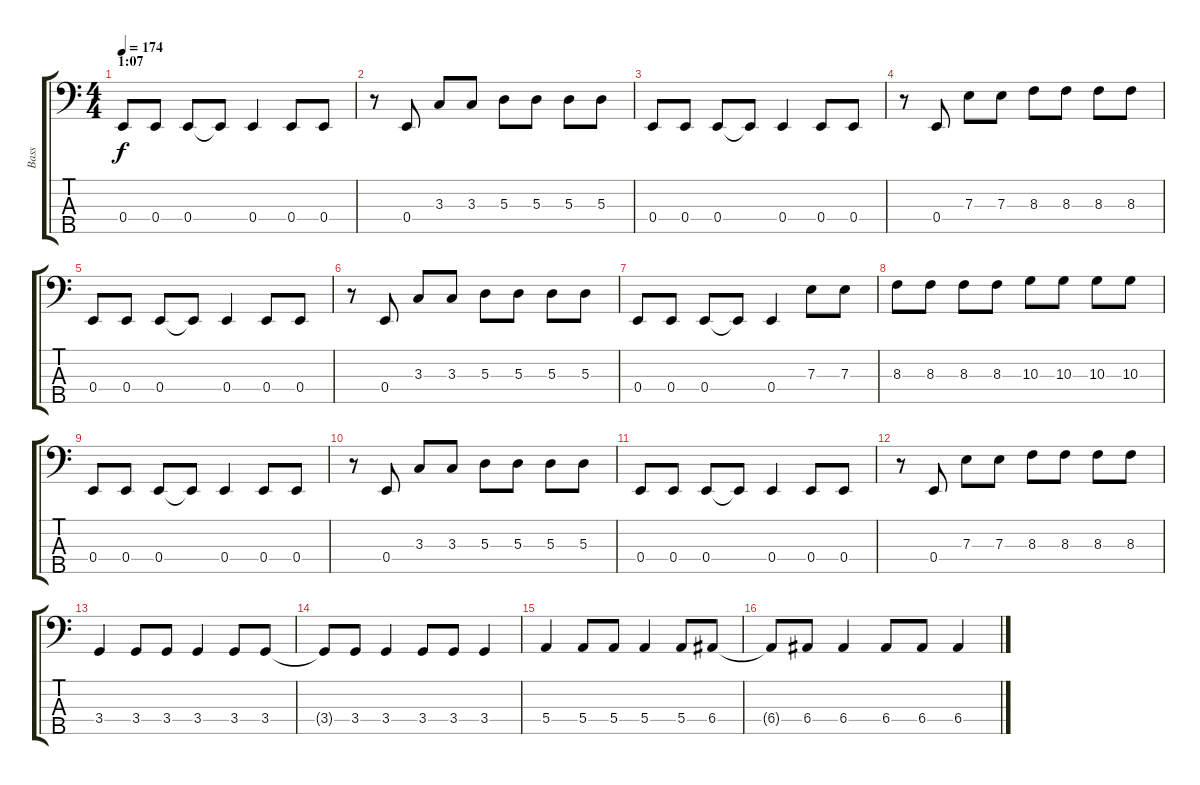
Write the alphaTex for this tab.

\track ("Bass" "Bass") {instrument electricbassfinger}
\staff {score tabs}
\tuning (G2 D2 A1 E1 B0) {hide}
\ts (4 4)
\section ("" "1:07")
\tempo 174
\clef f4
\ks c
0.4.8{dy f} 0.4.8 0.4.8 0.4{t}.8 0.4.4 0.4.8 0.4.8 |
r.8 0.4.8 3.3.8 3.3.8 5.3.8 5.3.8 5.3.8 5.3.8 |
0.4.8 0.4.8 0.4.8 0.4{t}.8 0.4.4 0.4.8 0.4.8 |
r.8 0.4.8 7.3.8 7.3.8 8.3.8 8.3.8 8.3.8 8.3.8 |
0.4.8 0.4.8 0.4.8 0.4{t}.8 0.4.4 0.4.8 0.4.8 |
r.8 0.4.8 3.3.8 3.3.8 5.3.8 5.3.8 5.3.8 5.3.8 |
0.4.8 0.4.8 0.4.8 0.4{t}.8 0.4.4 7.3.8 7.3.8 |
8.3.8 8.3.8 8.3.8 8.3.8 10.3.8 10.3.8 10.3.8 10.3.8 |
0.4.8 0.4.8 0.4.8 0.4{t}.8 0.4.4 0.4.8 0.4.8 |
r.8 0.4.8 3.3.8 3.3.8 5.3.8 5.3.8 5.3.8 5.3.8 |
0.4.8 0.4.8 0.4.8 0.4{t}.8 0.4.4 0.4.8 0.4.8 |
r.8 0.4.8 7.3.8 7.3.8 8.3.8 8.3.8 8.3.8 8.3.8 |
3.4.4 3.4.8 3.4.8 3.4.4 3.4.8 3.4.8 |
3.4{t}.8 3.4.8 3.4.4 3.4.8 3.4.8 3.4.4 |
5.4.4 5.4.8 5.4.8 5.4.4 5.4.8 6.4.8 |
6.4{t}.8 6.4.8 6.4.4 6.4.8 6.4.8 6.4.4
